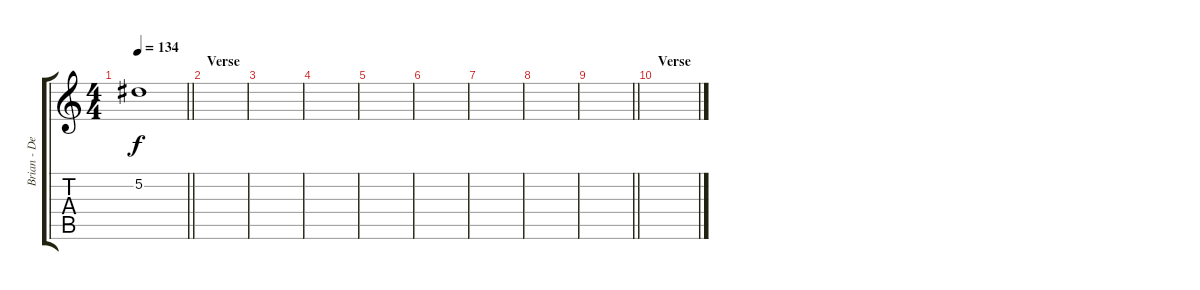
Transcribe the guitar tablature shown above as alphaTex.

\track ("Brian - Delay Guitar" "Brian - De") {instrument electricguitarclean}
\staff {score tabs}
\tuning (Eb4 Bb3 Gb3 Db3 Ab2 Eb2) {hide}
\ts (4 4)
\tempo 134
\clef g2
\barLineRight lightlight
\ks c
5.2{t}.1{dy f} |
\section ("" "Verse")
|
|
|
|
|
|
|
\barLineRight lightlight
|
\section ("" "Verse")
